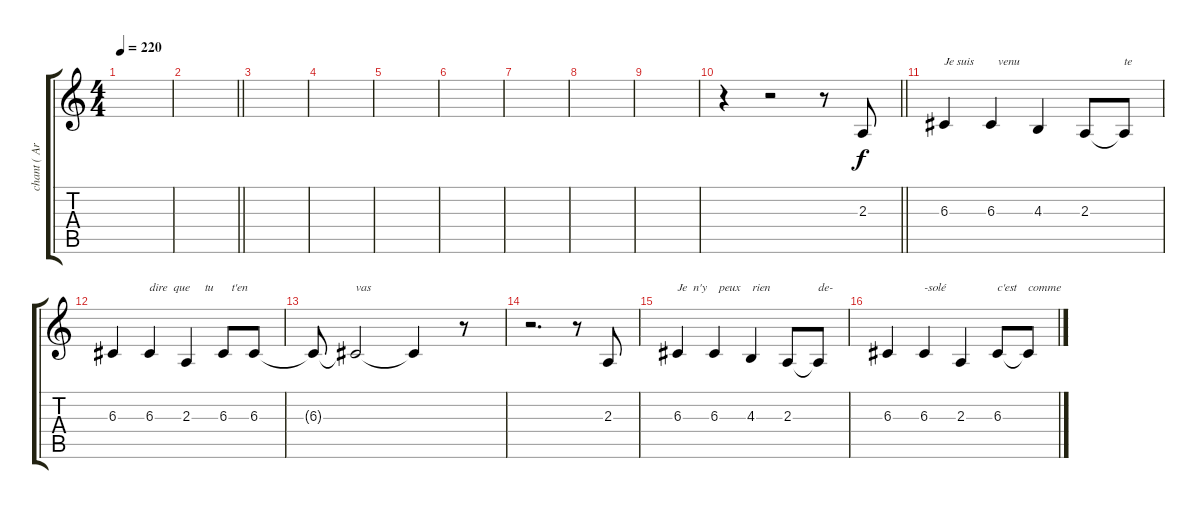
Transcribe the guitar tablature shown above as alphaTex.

\track ("chant ( Arno ) " "chant ( Ar") {instrument clarinet}
\staff {score tabs}
\tuning (E4 B3 G3 D3 A2 E2) {hide}
\ts (4 4)
\tempo 220
\clef g2
\ks c
|
\barLineRight lightlight
|
|
|
|
|
|
|
|
\barLineRight lightlight
r.4 r.2 r.8 2.3.8 |
6.3.4{txt "Je suis        venu "} 6.3.4 4.3.4 2.3.8 2.3{t}.8{txt "te"} |
6.3.4 6.3.4{txt "dire  que     tu      t'en"} 2.3.4 6.3.8 6.3.8 |
6.3{t}.8 6.3{t}.2{txt "vas"} 6.3{t}.4 r.8 |
r.2{d} r.8 2.3.8 |
6.3.4{txt "Je  n'y    peux    rien"} 6.3.4 4.3.4 2.3.8 2.3{t}.8{txt "de-"} |
6.3.4 6.3.4{txt "-solé"} 2.3.4 6.3.8{txt "c'est"} 6.3{t}.8{txt "comme"}
